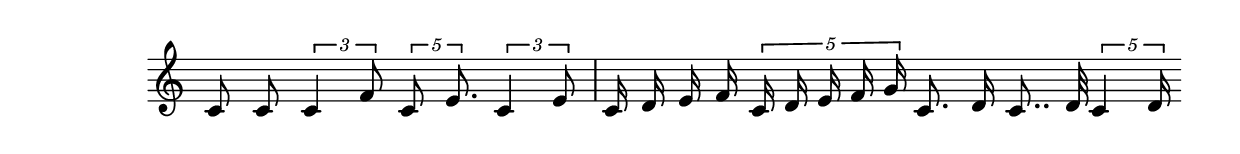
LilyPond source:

#(ly:set-option 'midi-extension "mid")
\version "2.12.3"
\include "english.ly"
\header{
title = ""
composer = ""
}
%{
SS S-m S-G-- S-G | SRGm SRGmP S--R S------R  S---R


%}
melody = {
\once \override Staff.TimeSignature #'stencil = ##f
\clef treble
\key c \major
\autoBeamOn
\cadenzaOn


 c'8 c'8 \times 2/3{ c'4 f'8 }  \times 4/5{ c'8 e'8. }  \times 2/3{ c'4 e'8 }  \bar "|"  c'16 d'16 e'16 f'16 \times 4/5{ c'16 d'16 e'16 f'16 g'16 }  c'8. d'16 c'8.. d'32 \times 4/5{ c'4 d'16 } 

}


text = \lyricmode {

}

\score{

<<
\new Voice = "one" {
\melody
}
\new Lyrics \lyricsto "one" \text
>>
\layout {
\context {
\Score
\remove "Bar_number_engraver"
}
}
\midi {
\context {
\Score
tempoWholesPerMinute = #(ly:make-moment 200 4)
}
}
}